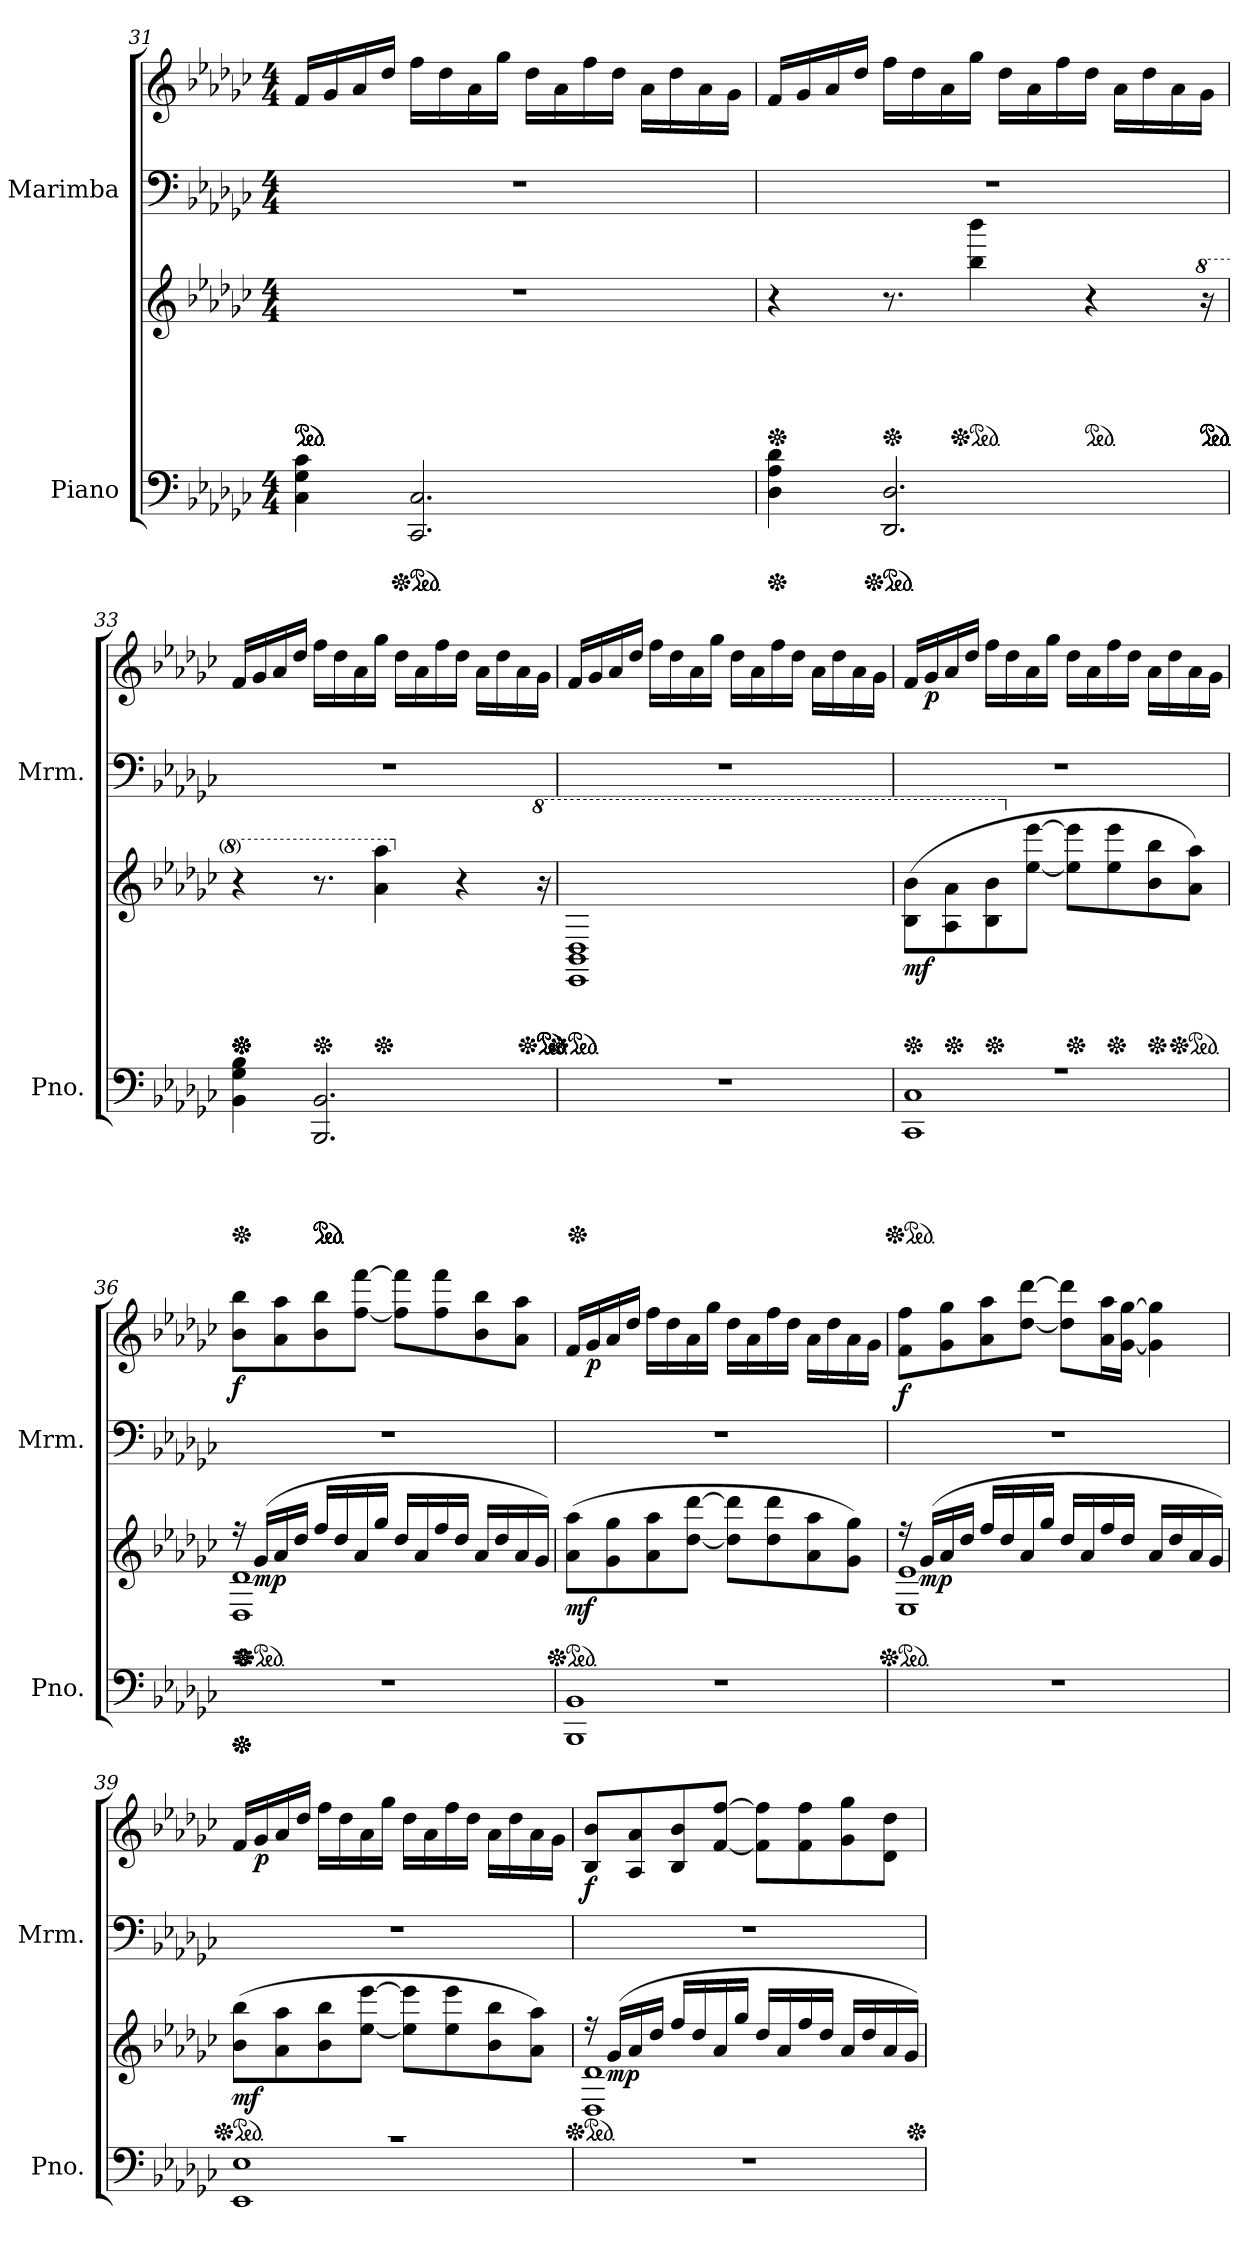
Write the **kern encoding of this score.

**kern	**kern	**dynam	**kern	**kern	**dynam
*part2	*part2	*part2	*part1	*part1	*part1
*staff4	*staff3	*staff3/4	*staff2	*staff1	*staff1/2
*I"Piano	*	*	*I"Marimba	*	*
*I'Pno.	*	*	*I'Mrm.	*	*
*clefF4	*clefG2	*	*clefF4	*clefG2	*
*k[b-e-a-d-g-c-]	*k[b-e-a-d-g-c-]	*	*k[b-e-a-d-g-c-]	*k[b-e-a-d-g-c-]	*
*M4/4	*M4/4	*	*M4/4	*M4/4	*
*	*ped	*	*	*	*
*	*ped	*	*	*	*
*	*ped	*	*	*	*
=31	=31	=31	=31	=31	=31
*	*	*	*	*^	*
4C-\ 4G-\ 4c-\	1r	.	1r	16f/LL	8.ryy	.
.	.	.	.	16g-/	.	.
.	.	.	.	16a-/	.	.
*	*	*	*	*v	*v	*
.	.	.	.	16dd-/JJ	.
*Xped	*	*	*	*	*
*ped	*	*	*	*	*
*ped	*	*	*	*	*
2.CC-/ 2.C-/	.	.	.	16ff\LL	.
.	.	.	.	16dd-\	.
.	.	.	.	16a-\	.
.	.	.	.	16gg-\JJ	.
.	.	.	.	16dd-\LL	.
.	.	.	.	16a-\	.
.	.	.	.	16ff\	.
*	*	*	*	*^	*
.	.	.	.	16dd-\JJ	16ryy	.
.	.	.	.	16a-\LL	4ryy	.
.	.	.	.	16dd-\	.	.
.	.	.	.	16a-\	.	.
.	.	.	.	16g-\JJ	.	.
!!LO:LB:g=z	!!
=32	=32	=32	=32	=32	=32	=32
*Xped	*	*	*	*	*	*
*	*Xped	*	*	*	*	*
4D-\ 4A-\ 4d-\	4r	.	1r	16f/LL	4..ryy	.
.	.	.	.	16g-/	.	.
.	.	.	.	16a-/	.	.
.	.	.	.	16dd-/JJ	.	.
*Xped	*	*	*	*	*	*
*ped	*	*	*	*	*	*
*ped	*	*	*	*	*	*
*	*Xped	*	*	*	*	*
2.DD-/ 2.D-/	8.r	.	.	16ff\LL	.	.
.	.	.	.	16dd-\	.	.
.	.	.	.	16a-\	.	.
*	*Xped	*	*	*	*	*
*	*ped	*	*	*	*	*
.	4bb-\ 4bbb-\	.	.	16gg-\JJ	4ryy	.
.	.	.	.	16dd-\LL	.	.
.	.	.	.	16a-\	.	.
.	.	.	.	16ff\	.	.
*	*ped	*	*	*	*	*
.	4r	.	.	16dd-\JJ	16ryy	.
.	.	.	.	16a-\LL	4ryy	.
.	.	.	.	16dd-\	.	.
.	.	.	.	16a-\	.	.
*	*ped	*	*	*	*	*
*	*ped	*	*	*	*	*
*	*ped	*	*	*	*	*
*	*ped	*	*	*	*	*
*	*ped	*	*	*	*	*
*	*8va	*	*	*	*	*
.	16r	.	.	16g-\JJ	.	.
=33	=33	=33	=33	=33	=33	=33
*Xped	*	*	*	*	*	*
*	*Xped	*	*	*	*	*
*	*Xped	*	*	*	*	*
*	*Xped	*	*	*	*	*
4BB-\ 4G-\ 4B-\	4r	.	1r	16f/LL	4ryy	.
.	.	.	.	16g-/	.	.
.	.	.	.	16a-/	.	.
.	.	.	.	16dd-/JJ	.	.
*ped	*	*	*	*	*	*
*ped	*	*	*	*	*	*
*ped	*	*	*	*	*	*
*ped	*	*	*	*	*	*
*	*Xped	*	*	*	*	*
2.BBB-/ 2.BB-/	8.r	.	.	16ryy	16ff\LL	.
.	.	.	.	16ryy	16dd-\	.
.	.	.	.	16ryy	16a-\	.
*	*Xped	*	*	*	*	*
.	4aa-\ 4aaa-\	.	.	4ryy	16gg-\JJ	.
.	.	.	.	.	16dd-\LL	.
.	.	.	.	.	16a-\	.
.	.	.	.	.	16ff\	.
*	*X8va	*	*	*	*	*
.	4r	.	.	16ryy	16dd-\JJ	.
.	.	.	.	4ryy	16a-\LL	.
.	.	.	.	.	16dd-\	.
.	.	.	.	.	16a-\	.
*	*Xped	*	*	*	*	*
*	*ped	*	*	*	*	*
*	*ped	*	*	*	*	*
*	*ped	*	*	*	*	*
*	*ped	*	*	*	*	*
*	*ped	*	*	*	*	*
*	*8va	*	*	*	*	*
.	16r	.	.	.	16g-\JJ	.
*	*	*	*	*v	*v	*
!!LO:LB:g=z
=34	=34	=34	=34	=34	=34
*Xped	*	*	*	*	*
*	*Xped	*	*	*	*
*	*ped	*	*	*	*
*	*ped	*	*	*	*
1r	1E- 1B- 1d-	.	1r	16f/LL	.
.	.	.	.	16g-/	.
.	.	.	.	16a-/	.
.	.	.	.	16dd-/JJ	.
.	.	.	.	16ff\LL	.
.	.	.	.	16dd-\	.
.	.	.	.	16a-\	.
.	.	.	.	16gg-\JJ	.
.	.	.	.	16dd-\LL	.
.	.	.	.	16a-\	.
.	.	.	.	16ff\	.
.	.	.	.	16dd-\JJ	.
.	.	.	.	16a-\LL	.
.	.	.	.	16dd-\	.
.	.	.	.	16a-\	.
.	.	.	.	16g-\JJ	.
=35	=35	=35	=35	=35	=35
*Xped	*	*	*	*	*
*ped	*	*	*	*	*
*^	*	*	*	*	*
*	*	*Xped	*	*	*	*
!	!	!	!LO:DY:b	!	!	!
1r	1CC- 1C-	(>8b-\ 8bb-\L	mf	1r	16f/LL	.
!	!	!	!	!	!	!LO:DY:b
.	.	.	.	.	16g-/	p
*	*	*Xped	*	*	*	*
.	.	8a-\ 8aa-\	.	.	16a-/	.
.	.	.	.	.	16dd-/JJ	.
*	*	*Xped	*	*	*	*
.	.	8b-\ 8bb-\	.	.	16ff\LL	.
.	.	.	.	.	16dd-\	.
*	*	*X8va	*	*	*	*
.	.	[8ee-\ [8eee-\J	.	.	16a-\	.
.	.	.	.	.	16gg-\JJ	.
*	*	*Xped	*	*	*	*
.	.	8ee-\] 8eee-\]L	.	.	16dd-\LL	.
.	.	.	.	.	16a-\	.
*	*	*Xped	*	*	*	*
.	.	8ee-\ 8eee-\	.	.	16ff\	.
.	.	.	.	.	16dd-\JJ	.
*	*	*Xped	*	*	*	*
.	.	8b-\ 8bb-\	.	.	16a-\LL	.
.	.	.	.	.	16dd-\	.
*	*	*Xped	*	*	*	*
*	*	*ped	*	*	*	*
.	.	8a-\ 8aa-\J)	.	.	16a-\	.
.	.	.	.	.	16g-\JJ	.
*v	*v	*	*	*	*	*
!!LO:PB:g=z
=36	=36	=36	=36	=36	=36
*Xped	*	*	*	*	*
*Xped	*	*	*	*	*
*	*Xped	*	*	*	*
*	*^	*	*	*	*
!	!	!	!	!	!	!LO:DY:b
1r	16r	1D- 1d-	.	1r	8b-\ 8bb-\L	f
*	*Xped	*	*	*	*	*
*	*ped	*	*	*	*	*
!	!	!	!LO:DY:b	!	!	!
.	(<16g-/LL	.	mp	.	.	.
.	16a-/	.	.	.	8a-\ 8aa-\	.
.	16dd-/JJ	.	.	.	.	.
.	16ff/LL	.	.	.	8b-\ 8bb-\	.
.	16dd-/	.	.	.	.	.
.	16a-/	.	.	.	[8ff\ [8fff\J	.
.	16gg-/JJ	.	.	.	.	.
.	16dd-/LL	.	.	.	8ff\] 8fff\]L	.
.	16a-/	.	.	.	.	.
.	16ff/	.	.	.	8ff\ 8fff\	.
.	16dd-/JJ	.	.	.	.	.
.	16a-/LL	.	.	.	8b-\ 8bb-\	.
.	16dd-/	.	.	.	.	.
.	16a-/	.	.	.	8a-\ 8aa-\J	.
.	16g-/JJ)	.	.	.	.	.
*	*v	*v	*	*	*	*
=37	=37	=37	=37	=37	=37
*^	*	*	*	*	*
*	*	*Xped	*	*	*	*
*	*	*ped	*	*	*	*
!	!	!	!LO:DY:b	!	!	!
1r	1BBB- 1BB-	(>8a-\ 8aa-\L	mf	1r	16f/LL	.
!	!	!	!	!	!	!LO:DY:b
.	.	.	.	.	16g-/	p
.	.	8g-\ 8gg-\	.	.	16a-/	.
.	.	.	.	.	16dd-/JJ	.
.	.	8a-\ 8aa-\	.	.	16ff\LL	.
.	.	.	.	.	16dd-\	.
.	.	[8dd-\ [8ddd-\J	.	.	16a-\	.
.	.	.	.	.	16gg-\JJ	.
.	.	8dd-\] 8ddd-\]L	.	.	16dd-\LL	.
.	.	.	.	.	16a-\	.
.	.	8dd-\ 8ddd-\	.	.	16ff\	.
.	.	.	.	.	16dd-\JJ	.
.	.	8a-\ 8aa-\	.	.	16a-\LL	.
.	.	.	.	.	16dd-\	.
.	.	8g-\ 8gg-\J)	.	.	16a-\	.
.	.	.	.	.	16g-\JJ	.
*v	*v	*	*	*	*	*
!!LO:LB:g=z
=38	=38	=38	=38	=38	=38
*	*Xped	*	*	*	*
*	*ped	*	*	*	*
*	*^	*	*	*	*
!	!	!	!	!	!	!LO:DY:b
1r	16r	1E- 1e-	.	1r	8f\ 8ff\L	f
!	!	!	!LO:DY:b	!	!	!
.	(<16g-/LL	.	mp	.	.	.
.	16a-/	.	.	.	8g-\ 8gg-\	.
.	16dd-/JJ	.	.	.	.	.
.	16ff/LL	.	.	.	8a-\ 8aa-\	.
.	16dd-/	.	.	.	.	.
.	16a-/	.	.	.	[8dd-\ [8ddd-\J	.
.	16gg-/JJ	.	.	.	.	.
.	16dd-/LL	.	.	.	8dd-\] 8ddd-\]L	.
.	16a-/	.	.	.	.	.
.	16ff/	.	.	.	16a-\ 16aa-\L	.
.	16dd-/JJ	.	.	.	[16g-\ [16gg-\JJ	.
.	16a-/LL	.	.	.	4g-\] 4gg-\]	.
.	16dd-/	.	.	.	.	.
.	16a-/	.	.	.	.	.
.	16g-/JJ)	.	.	.	.	.
*	*v	*v	*	*	*	*
=39	=39	=39	=39	=39	=39
*^	*	*	*	*	*
*	*	*Xped	*	*	*	*
*	*	*ped	*	*	*	*
!	!	!	!LO:DY:b	!	!	!
1r	1EE- 1E-	(>8b-\ 8bb-\L	mf	1r	16f/LL	.
!	!	!	!	!	!	!LO:DY:b
.	.	.	.	.	16g-/	p
.	.	8a-\ 8aa-\	.	.	16a-/	.
.	.	.	.	.	16dd-/JJ	.
.	.	8b-\ 8bb-\	.	.	16ff\LL	.
.	.	.	.	.	16dd-\	.
.	.	[8ee-\ [8eee-\J	.	.	16a-\	.
.	.	.	.	.	16gg-\JJ	.
.	.	8ee-\] 8eee-\]L	.	.	16dd-\LL	.
.	.	.	.	.	16a-\	.
.	.	8ee-\ 8eee-\	.	.	16ff\	.
.	.	.	.	.	16dd-\JJ	.
.	.	8b-\ 8bb-\	.	.	16a-\LL	.
.	.	.	.	.	16dd-\	.
.	.	8a-\ 8aa-\J)	.	.	16a-\	.
.	.	.	.	.	16g-\JJ	.
*v	*v	*	*	*	*	*
!!LO:LB:g=z
=40	=40	=40	=40	=40	=40
*	*Xped	*	*	*	*
*	*ped	*	*	*	*
*	*^	*	*	*	*
!	!	!	!	!	!	!LO:DY:b
1r	16r	1D- 1d-	.	1r	8B-/ 8b-/L	f
!	!	!	!LO:DY:b	!	!	!
.	(<16g-/LL	.	mp	.	.	.
.	16a-/	.	.	.	8A-/ 8a-/	.
.	16dd-/JJ	.	.	.	.	.
.	16ff/LL	.	.	.	8B-/ 8b-/	.
.	16dd-/	.	.	.	.	.
.	16a-/	.	.	.	[8f/ [8ff/J	.
.	16gg-/JJ	.	.	.	.	.
.	16dd-/LL	.	.	.	8f\] 8ff\]L	.
.	16a-/	.	.	.	.	.
.	16ff/	.	.	.	8f\ 8ff\	.
.	16dd-/JJ	.	.	.	.	.
.	16a-/LL	.	.	.	8g-\ 8gg-\	.
.	16dd-/	.	.	.	.	.
.	16a-/	.	.	.	8d-\ 8dd-\J	.
.	16g-/JJ)	.	.	.	.	.
*	*v	*v	*	*	*	*
*	*Xped	*	*	*	*
=	=	=	=	=	=
*-	*-	*-	*-	*-	*-
